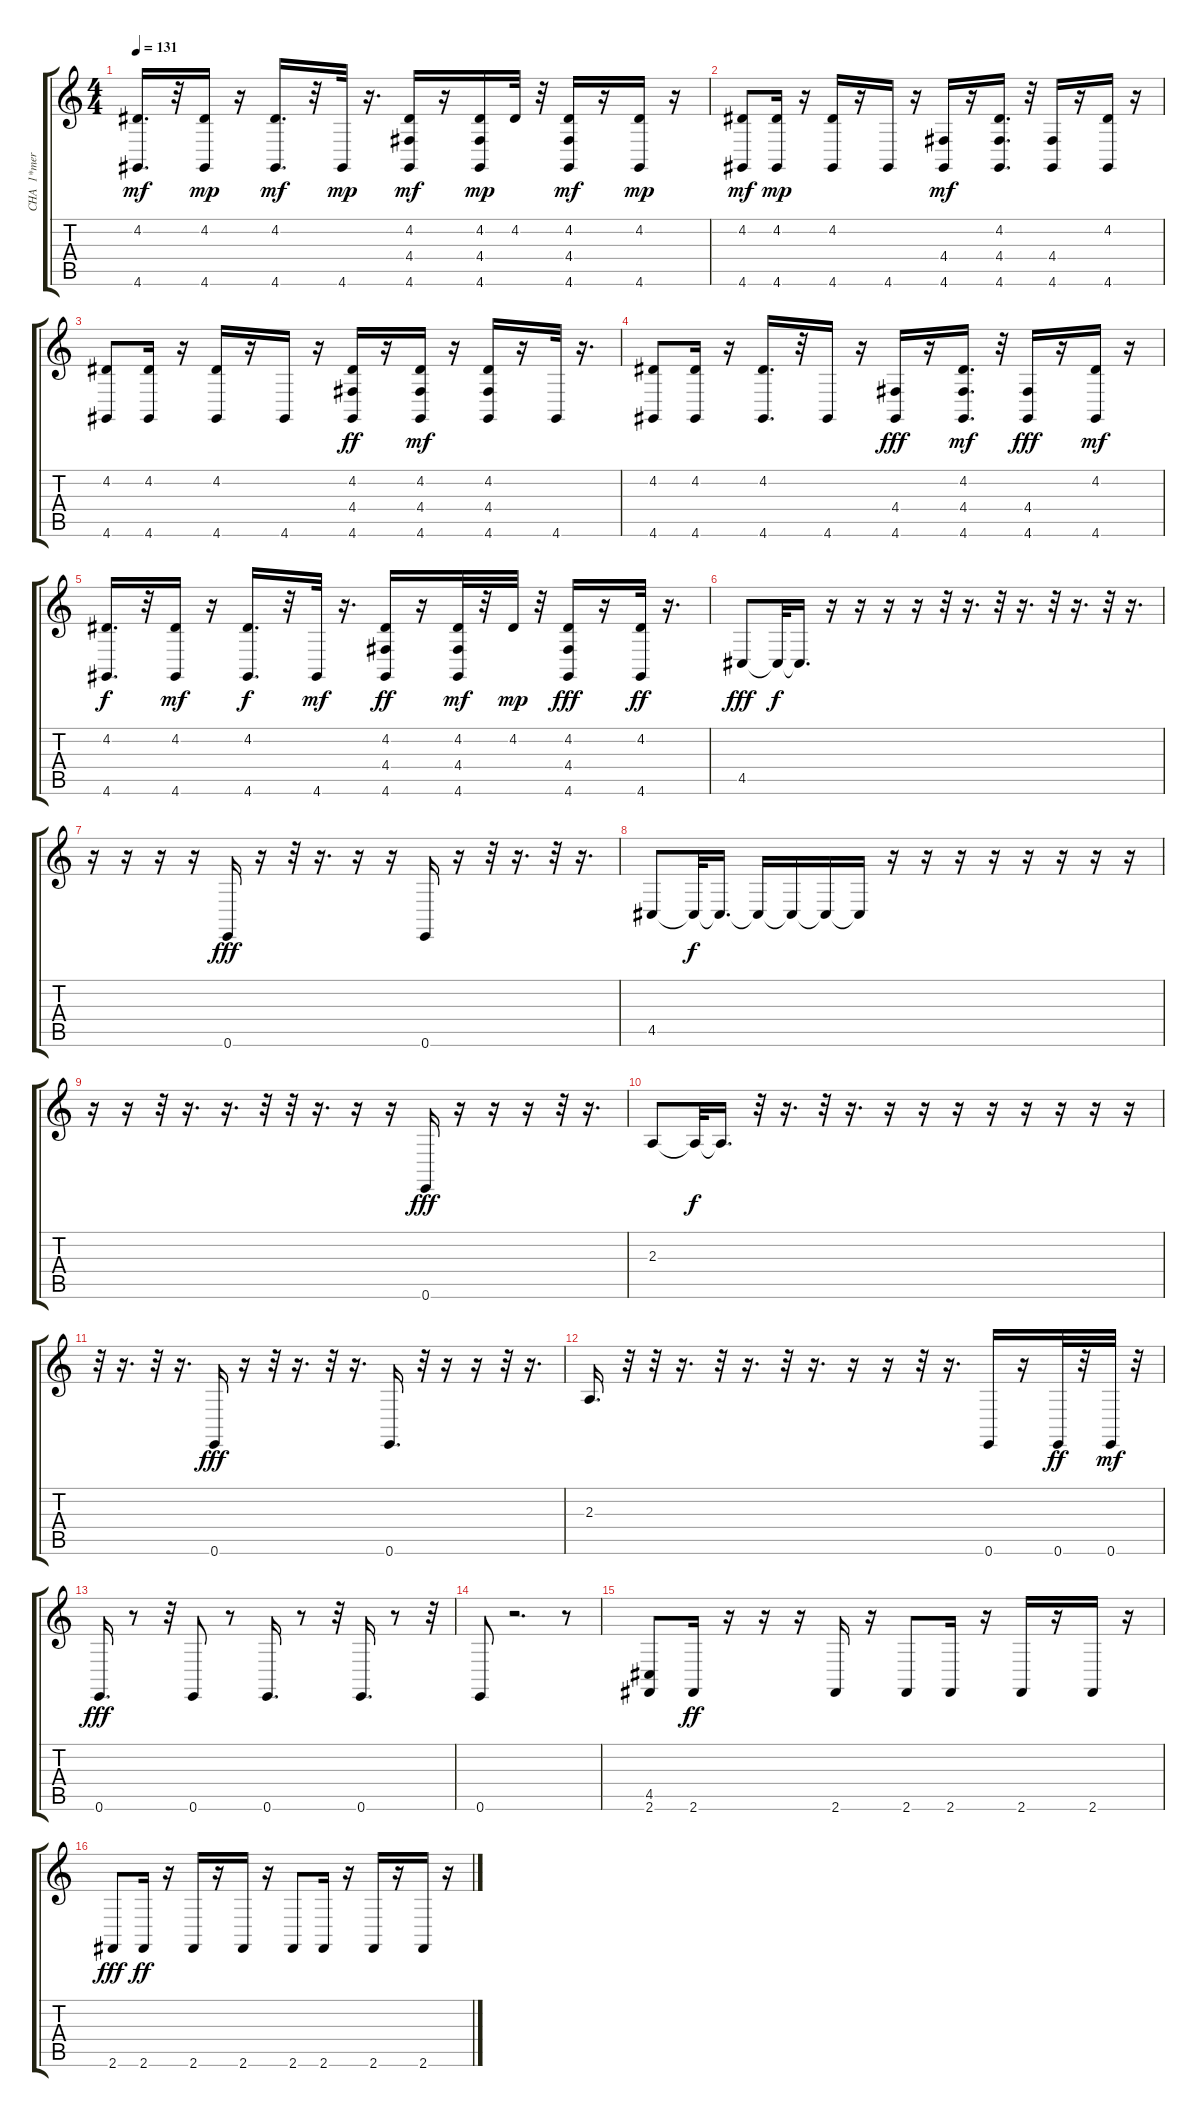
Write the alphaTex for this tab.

\track ("CHA  1*merged" "CHA  1*mer") {instrument acousticgrandpiano}
\staff {score tabs}
\tuning (E4 B3 G3 D3 A2 E2) {hide}
\ts (4 4)
\tempo 131
\clef g2
\ks c
(4.2 4.6).16{d dy mf} r.32 (4.2 4.6).16{dy mp} r.16 (4.2 4.6).16{d dy mf} r.32 4.6.32{dy mp} r.16{d} (4.2 4.4 4.6).16{dy mf} r.16 (4.2 4.4 4.6).16{dy mp} 4.2.32 r.32 (4.2 4.4 4.6).16{dy mf} r.16 (4.2 4.6).16{dy mp} r.16 |
(4.2 4.6).8{dy mf} (4.2 4.6).16{dy mp} r.16 (4.2 4.6).16 r.16 4.6.16 r.16 (4.4 4.6).16{dy mf} r.16 (4.2 4.4 4.6).16{d} r.32 (4.4 4.6).16 r.16 (4.2 4.6).16 r.16 |
(4.2 4.6).8 (4.2 4.6).16 r.16 (4.2 4.6).16 r.16 4.6.16 r.16 (4.2 4.4 4.6).16{dy ff} r.16 (4.2 4.4 4.6).16{dy mf} r.16 (4.2 4.4 4.6).16 r.16 4.6.32 r.16{d} |
(4.2 4.6).8 (4.2 4.6).16 r.16 (4.2 4.6).16{d} r.32 4.6.16 r.16 (4.4 4.6).16{dy fff} r.16 (4.2 4.4 4.6).16{d dy mf} r.32 (4.4 4.6).16{dy fff} r.16 (4.2 4.6).16{dy mf} r.16 |
(4.2 4.6).16{d dy f} r.32 (4.2 4.6).16{dy mf} r.16 (4.2 4.6).16{d dy f} r.32 4.6.32{dy mf} r.16{d} (4.2 4.4 4.6).16{dy ff} r.16 (4.2 4.4 4.6).32{dy mf} r.32 4.2.32{dy mp} r.32 (4.2 4.4 4.6).16{dy fff} r.16 (4.2 4.6).32{dy ff} r.16{d} |
4.5.8{dy fff} 4.5{t}.32{dy f} 4.5{t}.16{d} r.16 r.16 r.16 r.16 r.32 r.16{d} r.32 r.16{d} r.32 r.16{d} r.32 r.16{d} |
r.16 r.16 r.16 r.16 0.6.16{dy fff} r.16 r.32 r.16{d} r.16 r.16 0.6.16 r.16 r.32 r.16{d} r.32 r.16{d} |
4.5.8 4.5{t}.32{dy f} 4.5{t}.16{d} 4.5{t}.16 4.5{t}.16 4.5{t}.16 4.5{t}.16 r.16 r.16 r.16 r.16 r.16 r.16 r.16 r.16 |
r.16 r.16 r.32 r.16{d} r.16{d} r.32 r.32 r.16{d} r.16 r.16 0.6.16{dy fff} r.16 r.16 r.16 r.32 r.16{d} |
2.3.8 2.3{t}.32{dy f} 2.3{t}.16{d} r.32 r.16{d} r.32 r.16{d} r.16 r.16 r.16 r.16 r.16 r.16 r.16 r.16 |
r.32 r.16{d} r.32 r.16{d} 0.6.16{dy fff} r.16 r.32 r.16{d} r.32 r.16{d} 0.6.16{d} r.32 r.16 r.16 r.32 r.16{d} |
2.3.16{d} r.32 r.32 r.16{d} r.32 r.16{d} r.32 r.16{d} r.16 r.16 r.32 r.16{d} 0.6.16 r.16 0.6.32{dy ff} r.32 0.6.32{dy mf} r.32 |
0.6.16{d dy fff} r.8 r.32 0.6.8 r.8 0.6.16{d} r.8 r.32 0.6.16{d} r.8 r.32 |
0.6.8 r.2{d} r.8 |
(4.5 2.6).8 2.6.16{dy ff} r.16 r.16 r.16 2.6.16 r.16 2.6.8 2.6.16 r.16 2.6.16 r.16 2.6.16 r.16 |
2.6.8{dy fff} 2.6.16{dy ff} r.16 2.6.16 r.16 2.6.16 r.16 2.6.8 2.6.16 r.16 2.6.16 r.16 2.6.16 r.16
